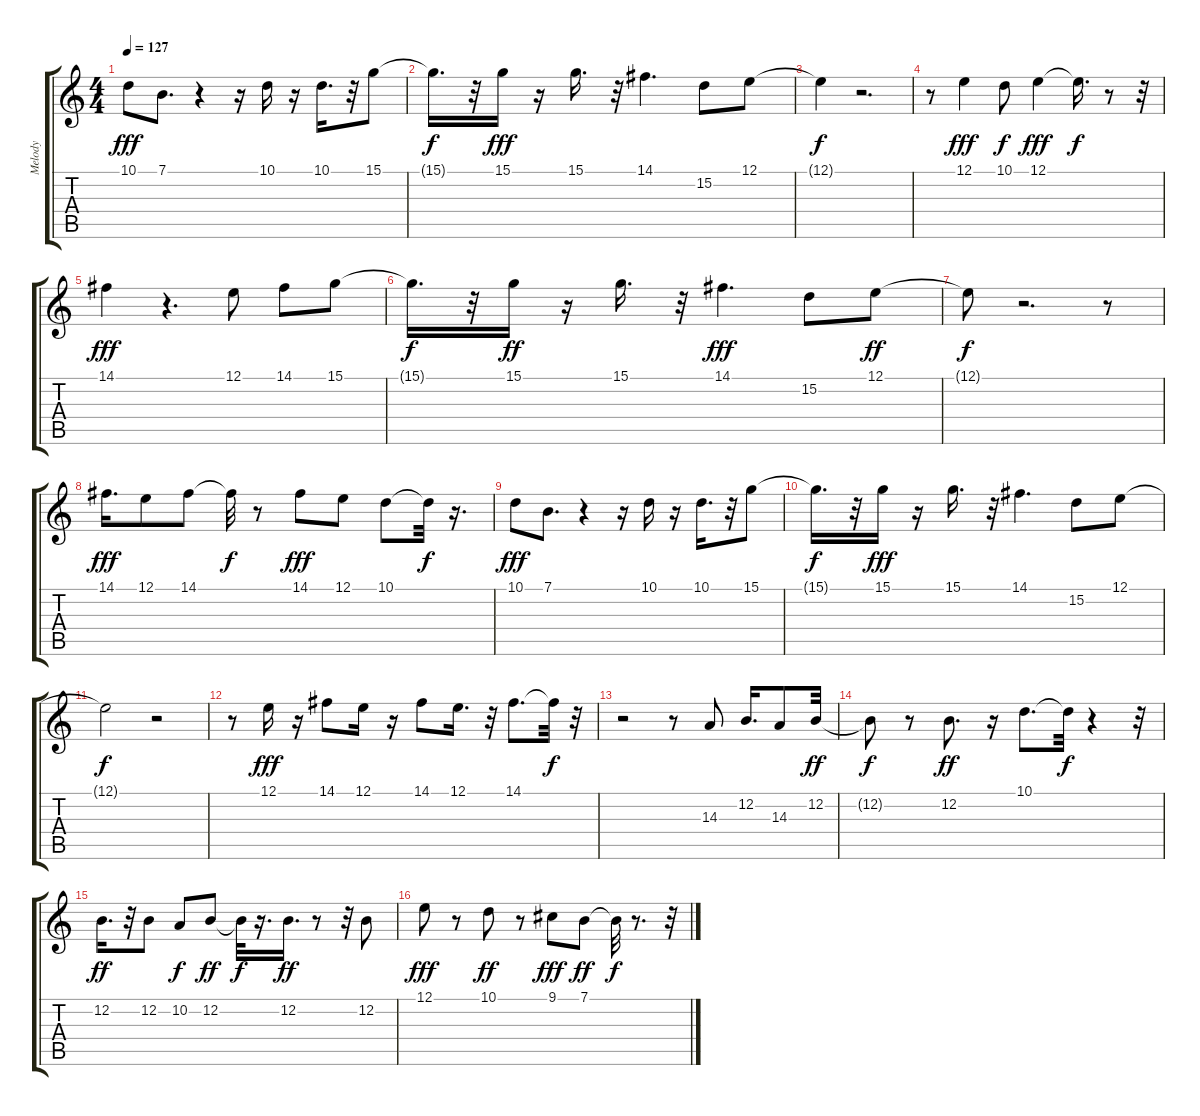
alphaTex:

\track ("Melody              " "Melody    ") {instrument tuba}
\staff {score tabs}
\tuning (E4 B3 G3 D3 A2 E2) {hide}
\ts (4 4)
\tempo 127
\clef g2
\ks c
10.1.8{dy fff} 7.1.8{d} r.4 r.16 10.1.16 r.16 10.1.16{d} r.32 15.1.8 |
15.1{t}.16{d dy f} r.32 15.1.16{dy fff} r.16 15.1.16{d} r.32 14.1.4{d} 15.2.8 12.1.8 |
12.1{t}.4{dy f} r.2{d} |
r.8 12.1.4{dy fff} 10.1.8{dy f} 12.1.4{dy fff} 12.1{t}.16{d dy f} r.8 r.32 |
14.1.4{dy fff} r.4{d} 12.1.8 14.1.8 15.1.8 |
15.1{t}.16{d dy f} r.32 15.1.16{dy ff} r.16 15.1.16{d} r.32 14.1.4{d dy fff} 15.2.8 12.1.8{dy ff} |
12.1{t}.8{dy f} r.2{d} r.8 |
14.1.16{d dy fff} 12.1.8 14.1.8 14.1{t}.32{dy f} r.8 14.1.8{dy fff} 12.1.8 10.1.8 10.1{t}.32{dy f} r.16{d} |
10.1.8{dy fff} 7.1.8{d} r.4 r.16 10.1.16 r.16 10.1.16{d} r.32 15.1.8 |
15.1{t}.16{d dy f} r.32 15.1.16{dy fff} r.16 15.1.16{d} r.32 14.1.4{d} 15.2.8 12.1.8 |
12.1{t}.2{dy f} r.2 |
r.8 12.1.16{dy fff} r.16 14.1.8 12.1.16 r.16 14.1.8 12.1.16{d} r.32 14.1.8{d} 14.1{t}.32{dy f} r.32 |
r.2 r.8 14.3.8 12.2.16{d} 14.3.8 12.2.32{dy ff} |
12.2{t}.8{dy f} r.8 12.2.8{d dy ff} r.16 10.1.8{d} 10.1{t}.32{dy f} r.4 r.32 |
12.2.16{d dy ff} r.32 12.2.8 10.2.8{dy f} 12.2.8{dy ff} 12.2{t}.32{dy f} r.16{d} 12.2.16{d dy ff} r.8 r.32 12.2.8 |
12.1.8{dy fff} r.8 10.1.8{dy ff} r.8 9.1.8{dy fff} 7.1.8{dy ff} 7.1{t}.32{dy f} r.8{d} r.32
